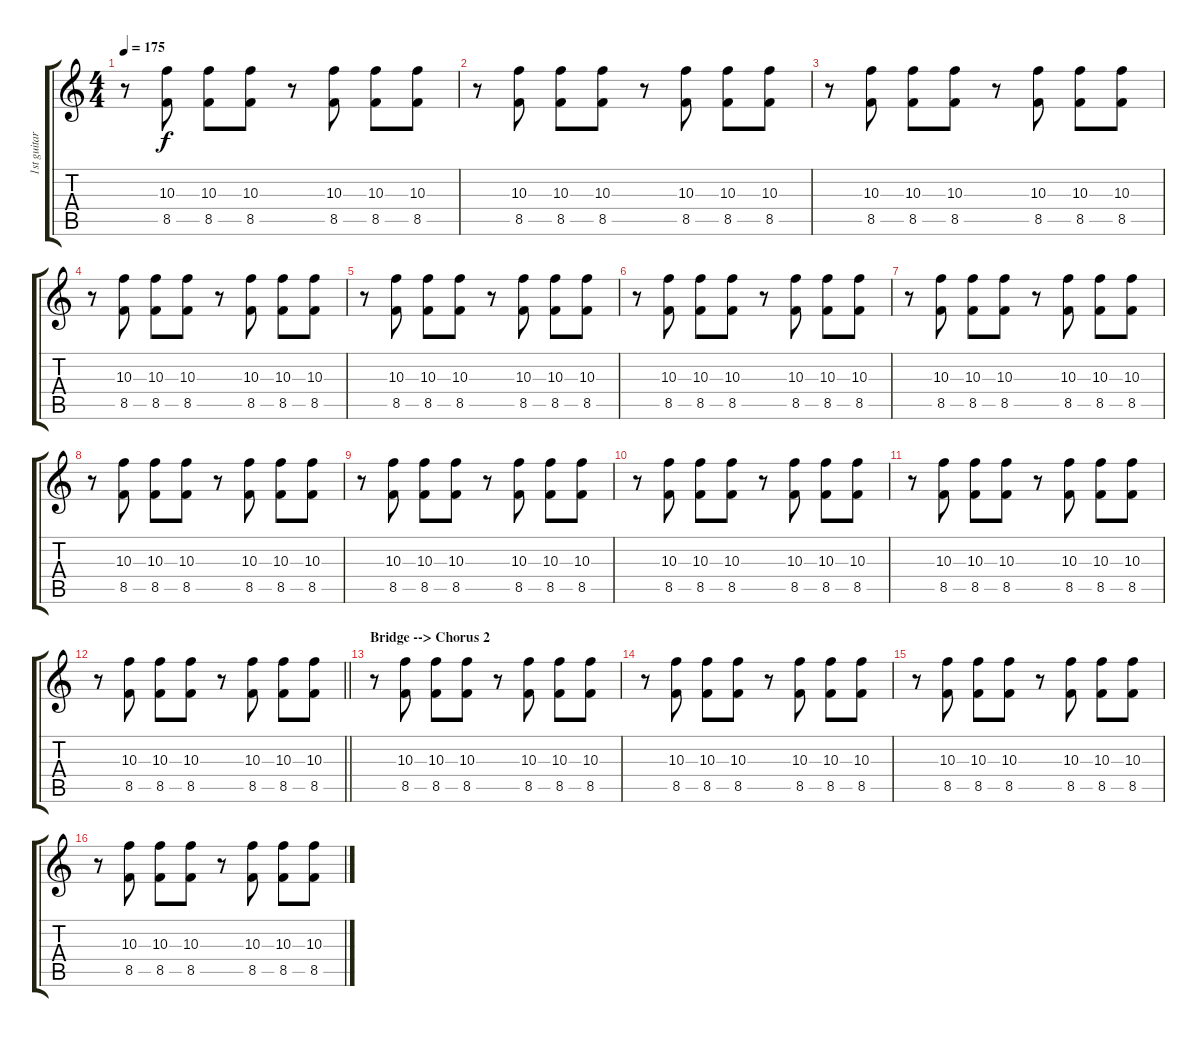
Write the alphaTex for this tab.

\track ("1st guitar" "1st guitar") {instrument acousticguitarsteel}
\staff {score tabs}
\tuning (E4 B3 G3 D3 A2 E2) {hide}
\ts (4 4)
\tempo 175
\clef g2
\ks c
r.8{dy f} (10.3 8.5).8 (10.3 8.5).8 (10.3 8.5).8 r.8 (10.3 8.5).8 (10.3 8.5).8 (10.3 8.5).8 |
r.8 (10.3 8.5).8 (10.3 8.5).8 (10.3 8.5).8 r.8 (10.3 8.5).8 (10.3 8.5).8 (10.3 8.5).8 |
r.8 (10.3 8.5).8 (10.3 8.5).8 (10.3 8.5).8 r.8 (10.3 8.5).8 (10.3 8.5).8 (10.3 8.5).8 |
r.8 (10.3 8.5).8 (10.3 8.5).8 (10.3 8.5).8 r.8 (10.3 8.5).8 (10.3 8.5).8 (10.3 8.5).8 |
r.8 (10.3 8.5).8 (10.3 8.5).8 (10.3 8.5).8 r.8 (10.3 8.5).8 (10.3 8.5).8 (10.3 8.5).8 |
r.8 (10.3 8.5).8 (10.3 8.5).8 (10.3 8.5).8 r.8 (10.3 8.5).8 (10.3 8.5).8 (10.3 8.5).8 |
r.8 (10.3 8.5).8 (10.3 8.5).8 (10.3 8.5).8 r.8 (10.3 8.5).8 (10.3 8.5).8 (10.3 8.5).8 |
r.8 (10.3 8.5).8 (10.3 8.5).8 (10.3 8.5).8 r.8 (10.3 8.5).8 (10.3 8.5).8 (10.3 8.5).8 |
r.8 (10.3 8.5).8 (10.3 8.5).8 (10.3 8.5).8 r.8 (10.3 8.5).8 (10.3 8.5).8 (10.3 8.5).8 |
r.8 (10.3 8.5).8 (10.3 8.5).8 (10.3 8.5).8 r.8 (10.3 8.5).8 (10.3 8.5).8 (10.3 8.5).8 |
r.8 (10.3 8.5).8 (10.3 8.5).8 (10.3 8.5).8 r.8 (10.3 8.5).8 (10.3 8.5).8 (10.3 8.5).8 |
\barLineRight lightlight
r.8 (10.3 8.5).8 (10.3 8.5).8 (10.3 8.5).8 r.8 (10.3 8.5).8 (10.3 8.5).8 (10.3 8.5).8 |
\section ("" "Bridge --> Chorus 2")
r.8 (10.3 8.5).8 (10.3 8.5).8 (10.3 8.5).8 r.8 (10.3 8.5).8 (10.3 8.5).8 (10.3 8.5).8 |
r.8 (10.3 8.5).8 (10.3 8.5).8 (10.3 8.5).8 r.8 (10.3 8.5).8 (10.3 8.5).8 (10.3 8.5).8 |
r.8 (10.3 8.5).8 (10.3 8.5).8 (10.3 8.5).8 r.8 (10.3 8.5).8 (10.3 8.5).8 (10.3 8.5).8 |
r.8 (10.3 8.5).8 (10.3 8.5).8 (10.3 8.5).8 r.8 (10.3 8.5).8 (10.3 8.5).8 (10.3 8.5).8
